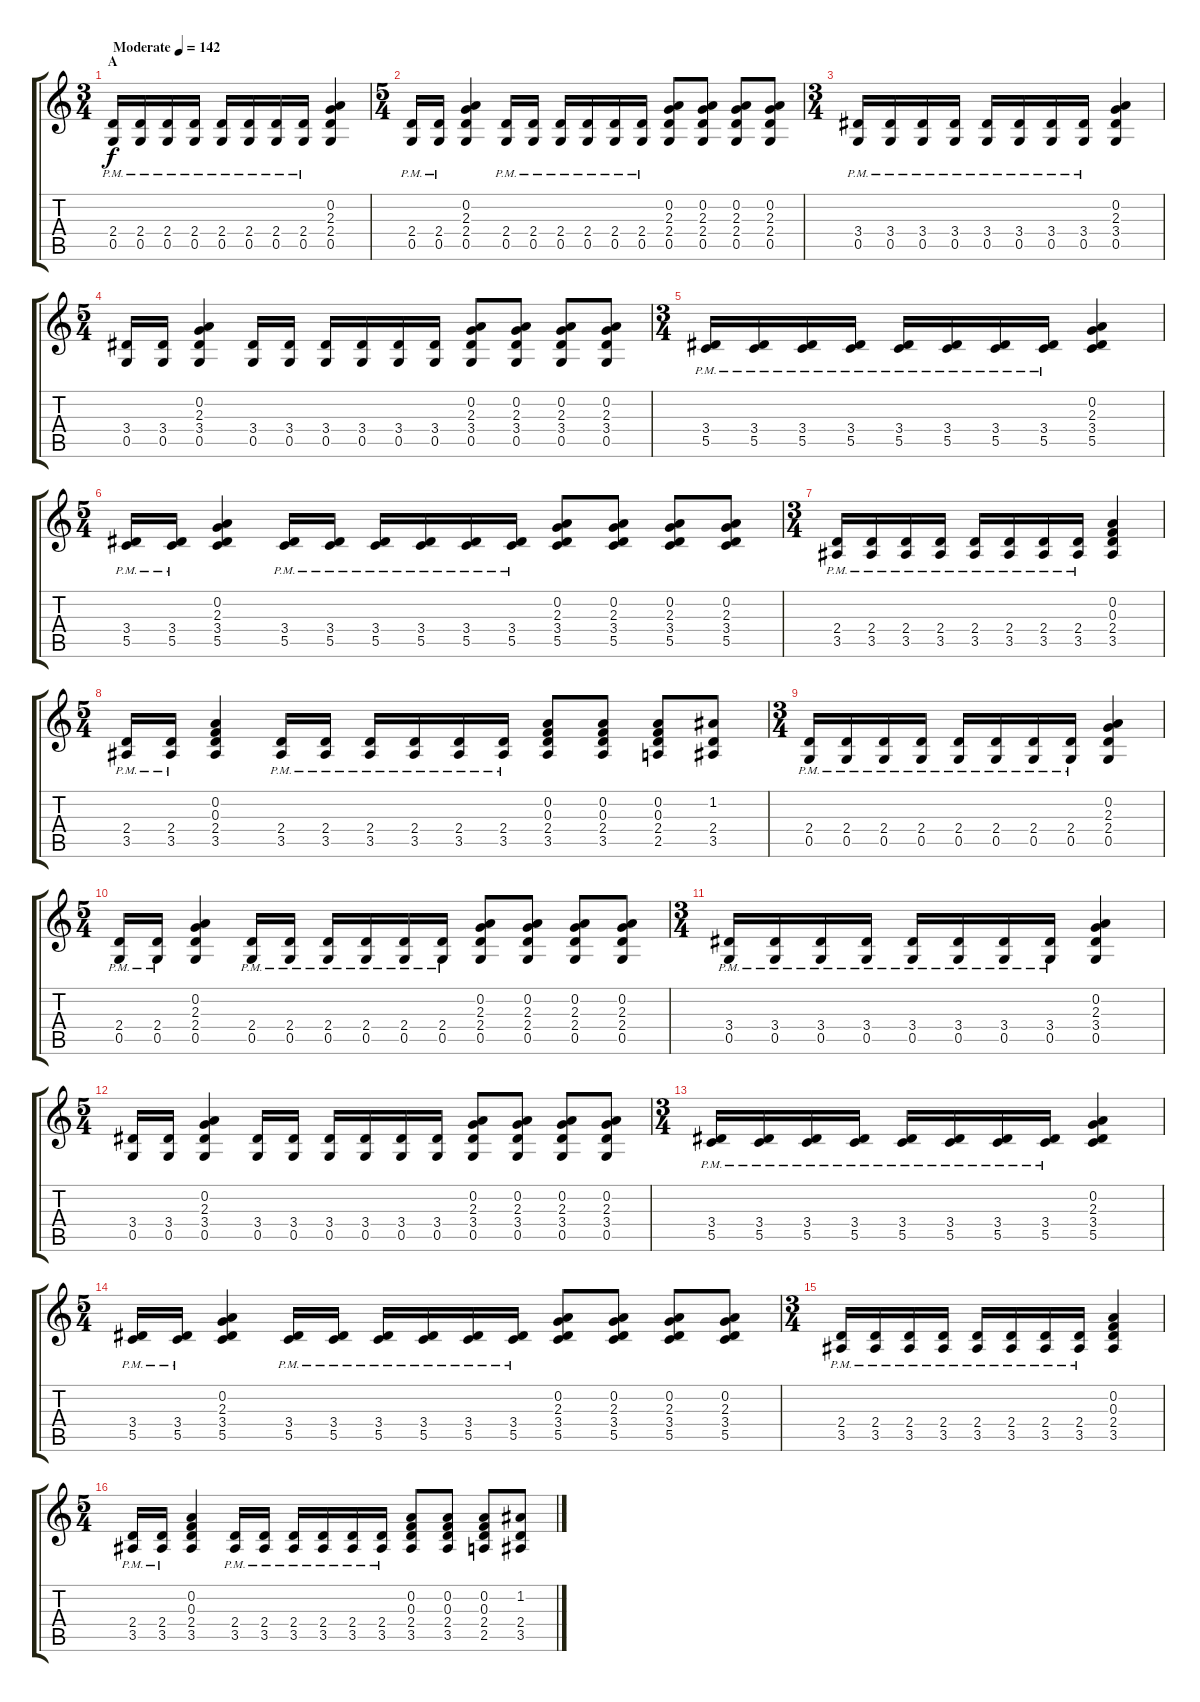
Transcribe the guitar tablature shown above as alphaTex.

\track "" {instrument overdrivenguitar}
\staff {score tabs}
\tuning (D4 A3 F3 C3 G2 C2) {hide}
\ts (3 4)
\section ("" "A")
\tempo (142 "Moderate")
\clef g2
\ks c
(2.4{pm} 0.5{pm}).16{dy f instrument overdrivenguitar} (2.4{pm} 0.5{pm}).16 (2.4{pm} 0.5{pm}).16 (2.4{pm} 0.5{pm}).16 (2.4{pm} 0.5{pm}).16 (2.4{pm} 0.5{pm}).16 (2.4{pm} 0.5{pm}).16 (2.4{pm} 0.5{pm}).16 (0.2 2.3 2.4 0.5).4 |
\ts (5 4)
(2.4{pm} 0.5{pm}).16 (2.4{pm} 0.5{pm}).16 (0.2 2.3 2.4 0.5).4 (2.4{pm} 0.5{pm}).16 (2.4{pm} 0.5{pm}).16 (2.4{pm} 0.5{pm}).16 (2.4{pm} 0.5{pm}).16 (2.4{pm} 0.5{pm}).16 (2.4{pm} 0.5{pm}).16 (0.2 2.3 2.4 0.5).8 (0.2 2.3 2.4 0.5).8 (0.2 2.3 2.4 0.5).8 (0.2 2.3 2.4 0.5).8 |
\ts (3 4)
(3.4{pm} 0.5{pm}).16 (3.4{pm} 0.5{pm}).16 (3.4{pm} 0.5{pm}).16 (3.4{pm} 0.5{pm}).16 (3.4{pm} 0.5{pm}).16 (3.4{pm} 0.5{pm}).16 (3.4{pm} 0.5{pm}).16 (3.4{pm} 0.5{pm}).16 (0.2 2.3 3.4 0.5).4 |
\ts (5 4)
(3.4 0.5).16 (3.4 0.5).16 (0.2 2.3 3.4 0.5).4 (3.4 0.5).16 (3.4 0.5).16 (3.4 0.5).16 (3.4 0.5).16 (3.4 0.5).16 (3.4 0.5).16 (0.2 2.3 3.4 0.5).8 (0.2 2.3 3.4 0.5).8 (0.2 2.3 3.4 0.5).8 (0.2 2.3 3.4 0.5).8 |
\ts (3 4)
(3.4{pm} 5.5{pm}).16 (3.4{pm} 5.5{pm}).16 (3.4{pm} 5.5{pm}).16 (3.4{pm} 5.5{pm}).16 (3.4{pm} 5.5{pm}).16 (3.4{pm} 5.5{pm}).16 (3.4{pm} 5.5{pm}).16 (3.4{pm} 5.5{pm}).16 (0.2 2.3 3.4 5.5).4 |
\ts (5 4)
(3.4{pm} 5.5{pm}).16 (3.4{pm} 5.5{pm}).16 (0.2 2.3 3.4 5.5).4 (3.4{pm} 5.5{pm}).16 (3.4{pm} 5.5{pm}).16 (3.4{pm} 5.5{pm}).16 (3.4{pm} 5.5{pm}).16 (3.4{pm} 5.5{pm}).16 (3.4{pm} 5.5{pm}).16 (0.2 2.3 3.4 5.5).8 (0.2 2.3 3.4 5.5).8 (0.2 2.3 3.4 5.5).8 (0.2 2.3 3.4 5.5).8 |
\ts (3 4)
(2.4{pm} 3.5{pm}).16 (2.4{pm} 3.5{pm}).16 (2.4{pm} 3.5{pm}).16 (2.4{pm} 3.5{pm}).16 (2.4{pm} 3.5{pm}).16 (2.4{pm} 3.5{pm}).16 (2.4{pm} 3.5{pm}).16 (2.4{pm} 3.5{pm}).16 (0.2 0.3 2.4 3.5).4 |
\ts (5 4)
(2.4{pm} 3.5{pm}).16 (2.4{pm} 3.5{pm}).16 (0.2 0.3 2.4 3.5).4 (2.4{pm} 3.5{pm}).16 (2.4{pm} 3.5{pm}).16 (2.4{pm} 3.5{pm}).16 (2.4{pm} 3.5{pm}).16 (2.4{pm} 3.5{pm}).16 (2.4{pm} 3.5{pm}).16 (0.2 0.3 2.4 3.5).8 (0.2 0.3 2.4 3.5).8 (0.2 0.3 2.4 2.5).8 (1.2 2.4 3.5).8 |
\ts (3 4)
(2.4{pm} 0.5{pm}).16 (2.4{pm} 0.5{pm}).16 (2.4{pm} 0.5{pm}).16 (2.4{pm} 0.5{pm}).16 (2.4{pm} 0.5{pm}).16 (2.4{pm} 0.5{pm}).16 (2.4{pm} 0.5{pm}).16 (2.4{pm} 0.5{pm}).16 (0.2 2.3 2.4 0.5).4 |
\ts (5 4)
(2.4{pm} 0.5{pm}).16 (2.4{pm} 0.5{pm}).16 (0.2 2.3 2.4 0.5).4 (2.4{pm} 0.5{pm}).16 (2.4{pm} 0.5{pm}).16 (2.4{pm} 0.5{pm}).16 (2.4{pm} 0.5{pm}).16 (2.4{pm} 0.5{pm}).16 (2.4{pm} 0.5{pm}).16 (0.2 2.3 2.4 0.5).8 (0.2 2.3 2.4 0.5).8 (0.2 2.3 2.4 0.5).8 (0.2 2.3 2.4 0.5).8 |
\ts (3 4)
(3.4{pm} 0.5{pm}).16 (3.4{pm} 0.5{pm}).16 (3.4{pm} 0.5{pm}).16 (3.4{pm} 0.5{pm}).16 (3.4{pm} 0.5{pm}).16 (3.4{pm} 0.5{pm}).16 (3.4{pm} 0.5{pm}).16 (3.4{pm} 0.5{pm}).16 (0.2 2.3 3.4 0.5).4 |
\ts (5 4)
(3.4 0.5).16 (3.4 0.5).16 (0.2 2.3 3.4 0.5).4 (3.4 0.5).16 (3.4 0.5).16 (3.4 0.5).16 (3.4 0.5).16 (3.4 0.5).16 (3.4 0.5).16 (0.2 2.3 3.4 0.5).8 (0.2 2.3 3.4 0.5).8 (0.2 2.3 3.4 0.5).8 (0.2 2.3 3.4 0.5).8 |
\ts (3 4)
(3.4{pm} 5.5{pm}).16 (3.4{pm} 5.5{pm}).16 (3.4{pm} 5.5{pm}).16 (3.4{pm} 5.5{pm}).16 (3.4{pm} 5.5{pm}).16 (3.4{pm} 5.5{pm}).16 (3.4{pm} 5.5{pm}).16 (3.4{pm} 5.5{pm}).16 (0.2 2.3 3.4 5.5).4 |
\ts (5 4)
(3.4{pm} 5.5{pm}).16 (3.4{pm} 5.5{pm}).16 (0.2 2.3 3.4 5.5).4 (3.4{pm} 5.5{pm}).16 (3.4{pm} 5.5{pm}).16 (3.4{pm} 5.5{pm}).16 (3.4{pm} 5.5{pm}).16 (3.4{pm} 5.5{pm}).16 (3.4{pm} 5.5{pm}).16 (0.2 2.3 3.4 5.5).8 (0.2 2.3 3.4 5.5).8 (0.2 2.3 3.4 5.5).8 (0.2 2.3 3.4 5.5).8 |
\ts (3 4)
(2.4{pm} 3.5{pm}).16 (2.4{pm} 3.5{pm}).16 (2.4{pm} 3.5{pm}).16 (2.4{pm} 3.5{pm}).16 (2.4{pm} 3.5{pm}).16 (2.4{pm} 3.5{pm}).16 (2.4{pm} 3.5{pm}).16 (2.4{pm} 3.5{pm}).16 (0.2 0.3 2.4 3.5).4 |
\ts (5 4)
(2.4{pm} 3.5{pm}).16 (2.4{pm} 3.5{pm}).16 (0.2 0.3 2.4 3.5).4 (2.4{pm} 3.5{pm}).16 (2.4{pm} 3.5{pm}).16 (2.4{pm} 3.5{pm}).16 (2.4{pm} 3.5{pm}).16 (2.4{pm} 3.5{pm}).16 (2.4{pm} 3.5{pm}).16 (0.2 0.3 2.4 3.5).8 (0.2 0.3 2.4 3.5).8 (0.2 0.3 2.4 2.5).8 (1.2 2.4 3.5).8
